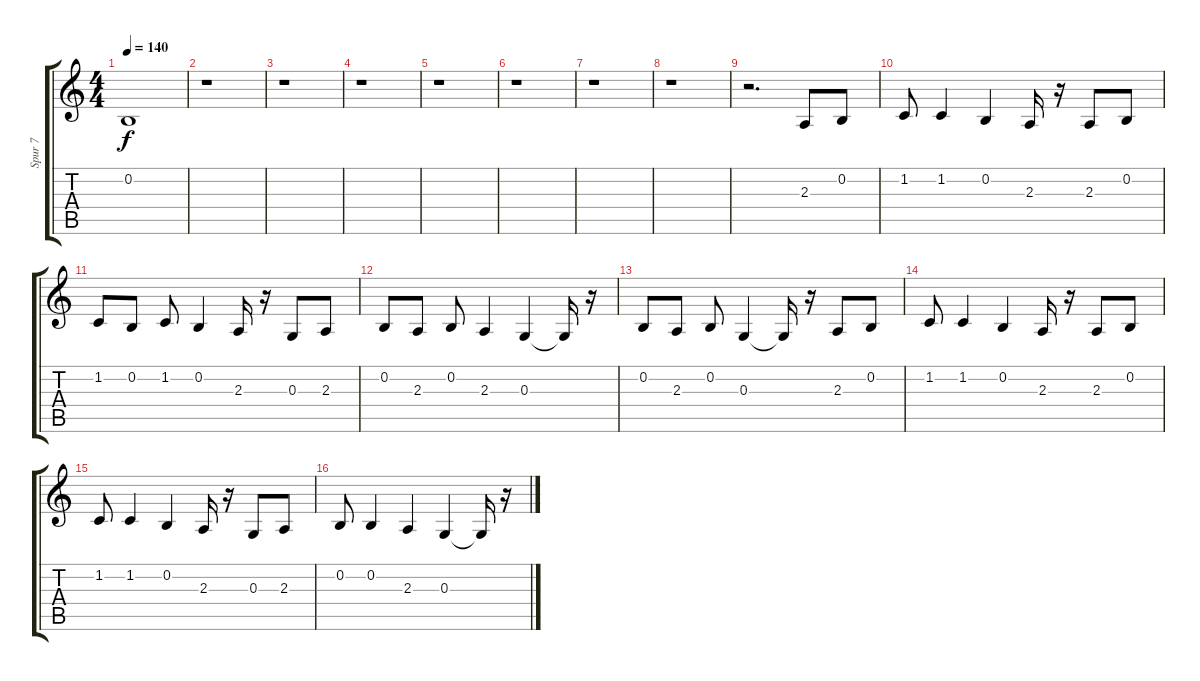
\track ("Spur 7" "Spur 7") {instrument pad1newage}
\staff {score tabs}
\tuning (E4 B3 G3 D3 A2 E2) {hide}
\ts (4 4)
\tempo 140
\clef g2
\ks c
0.2{t}.1{dy f} |
r.1 |
r.1 |
r.1 |
r.1 |
r.1 |
r.1 |
r.1 |
r.2{d} 2.3.8 0.2.8 |
1.2.8 1.2.4 0.2.4 2.3.16 r.16 2.3.8 0.2.8 |
1.2.8 0.2.8 1.2.8 0.2.4 2.3.16 r.16 0.3.8 2.3.8 |
0.2.8 2.3.8 0.2.8 2.3.4 0.3.4 0.3{t}.16 r.16 |
0.2.8 2.3.8 0.2.8 0.3.4 0.3{t}.16 r.16 2.3.8 0.2.8 |
1.2.8 1.2.4 0.2.4 2.3.16 r.16 2.3.8 0.2.8 |
1.2.8 1.2.4 0.2.4 2.3.16 r.16 0.3.8 2.3.8 |
0.2.8 0.2.4 2.3.4 0.3.4 0.3{t}.16 r.16
